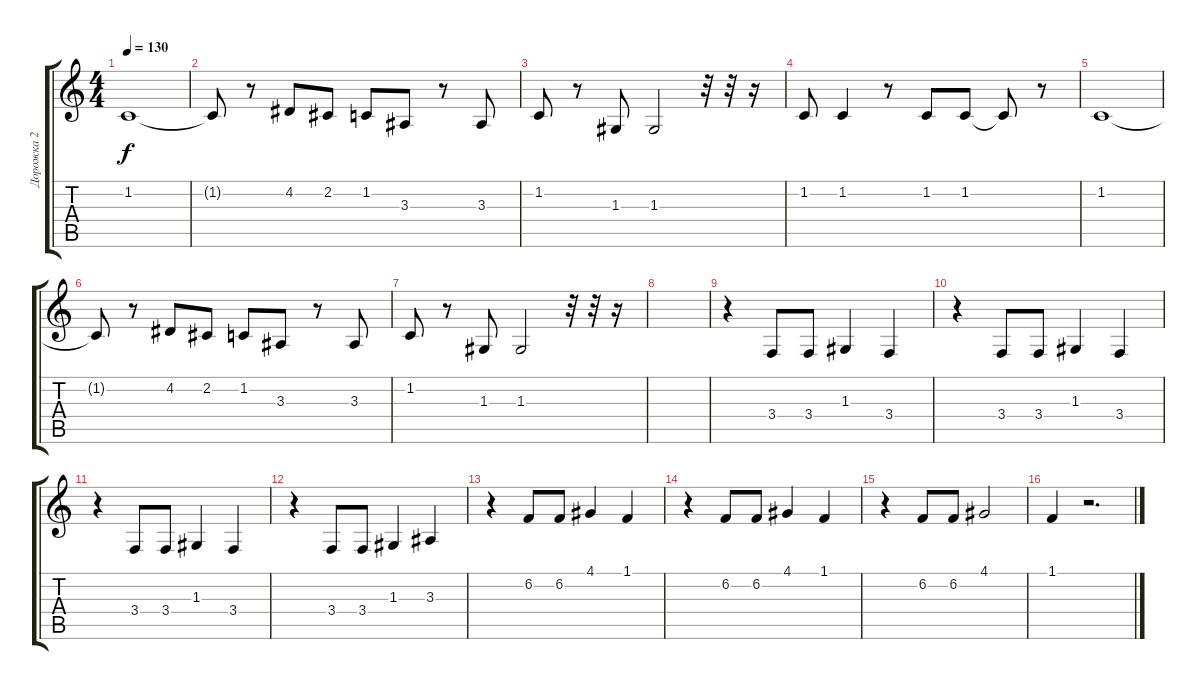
\track ("Дорожка 2" "Дорожка 2") {instrument altosax}
\staff {score tabs}
\tuning (E4 B3 G3 D3 A2 E2) {hide}
\ts (4 4)
\tempo 130
\clef g2
\ks c
1.2.1{dy f} |
1.2{t}.8 r.8 4.2.8 2.2.8 1.2.8 3.3.8 r.8 3.3.8 |
1.2.8 r.8 1.3.8 1.3.2 r.32 r.32 r.16 |
1.2.8 1.2.4 r.8 1.2.8 1.2.8 1.2{t}.8 r.8 |
1.2.1 |
1.2{t}.8 r.8 4.2.8 2.2.8 1.2.8 3.3.8 r.8 3.3.8 |
1.2.8 r.8 1.3.8 1.3.2 r.32 r.32 r.16 |
|
r.4 3.4.8 3.4.8 1.3.4 3.4.4 |
r.4 3.4.8 3.4.8 1.3.4 3.4.4 |
r.4 3.4.8 3.4.8 1.3.4 3.4.4 |
r.4 3.4.8 3.4.8 1.3.4 3.3.4 |
r.4 6.2.8 6.2.8 4.1.4 1.1.4 |
r.4 6.2.8 6.2.8 4.1.4 1.1.4 |
r.4 6.2.8 6.2.8 4.1.2 |
1.1.4 r.2{d}
